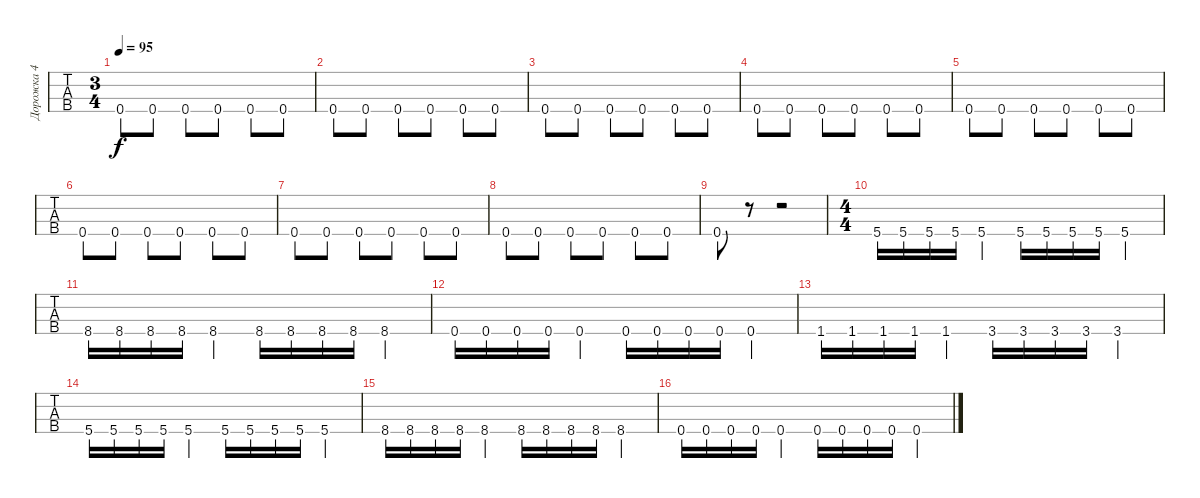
\track ("Дорожка 4" "Дорожка 4") {instrument electricbassfinger}
\staff {tabs}
\tuning (F2 C2 G1 C1) {hide}
\ts (3 4)
\tempo 95
\clef f4
\ks c
0.4.8{dy f} 0.4.8 0.4.8 0.4.8 0.4.8 0.4.8 |
0.4.8 0.4.8 0.4.8 0.4.8 0.4.8 0.4.8 |
0.4.8 0.4.8 0.4.8 0.4.8 0.4.8 0.4.8 |
0.4.8 0.4.8 0.4.8 0.4.8 0.4.8 0.4.8 |
0.4.8 0.4.8 0.4.8 0.4.8 0.4.8 0.4.8 |
0.4.8 0.4.8 0.4.8 0.4.8 0.4.8 0.4.8 |
0.4.8 0.4.8 0.4.8 0.4.8 0.4.8 0.4.8 |
0.4.8 0.4.8 0.4.8 0.4.8 0.4.8 0.4.8 |
0.4.8 r.8 r.2 |
\ts (4 4)
5.4.16 5.4.16 5.4.16 5.4.16 5.4.4 5.4.16 5.4.16 5.4.16 5.4.16 5.4.4 |
8.4.16 8.4.16 8.4.16 8.4.16 8.4.4 8.4.16 8.4.16 8.4.16 8.4.16 8.4.4 |
0.4.16 0.4.16 0.4.16 0.4.16 0.4.4 0.4.16 0.4.16 0.4.16 0.4.16 0.4.4 |
1.4.16 1.4.16 1.4.16 1.4.16 1.4.4 3.4.16 3.4.16 3.4.16 3.4.16 3.4.4 |
5.4.16 5.4.16 5.4.16 5.4.16 5.4.4 5.4.16 5.4.16 5.4.16 5.4.16 5.4.4 |
8.4.16 8.4.16 8.4.16 8.4.16 8.4.4 8.4.16 8.4.16 8.4.16 8.4.16 8.4.4 |
0.4.16 0.4.16 0.4.16 0.4.16 0.4.4 0.4.16 0.4.16 0.4.16 0.4.16 0.4.4
